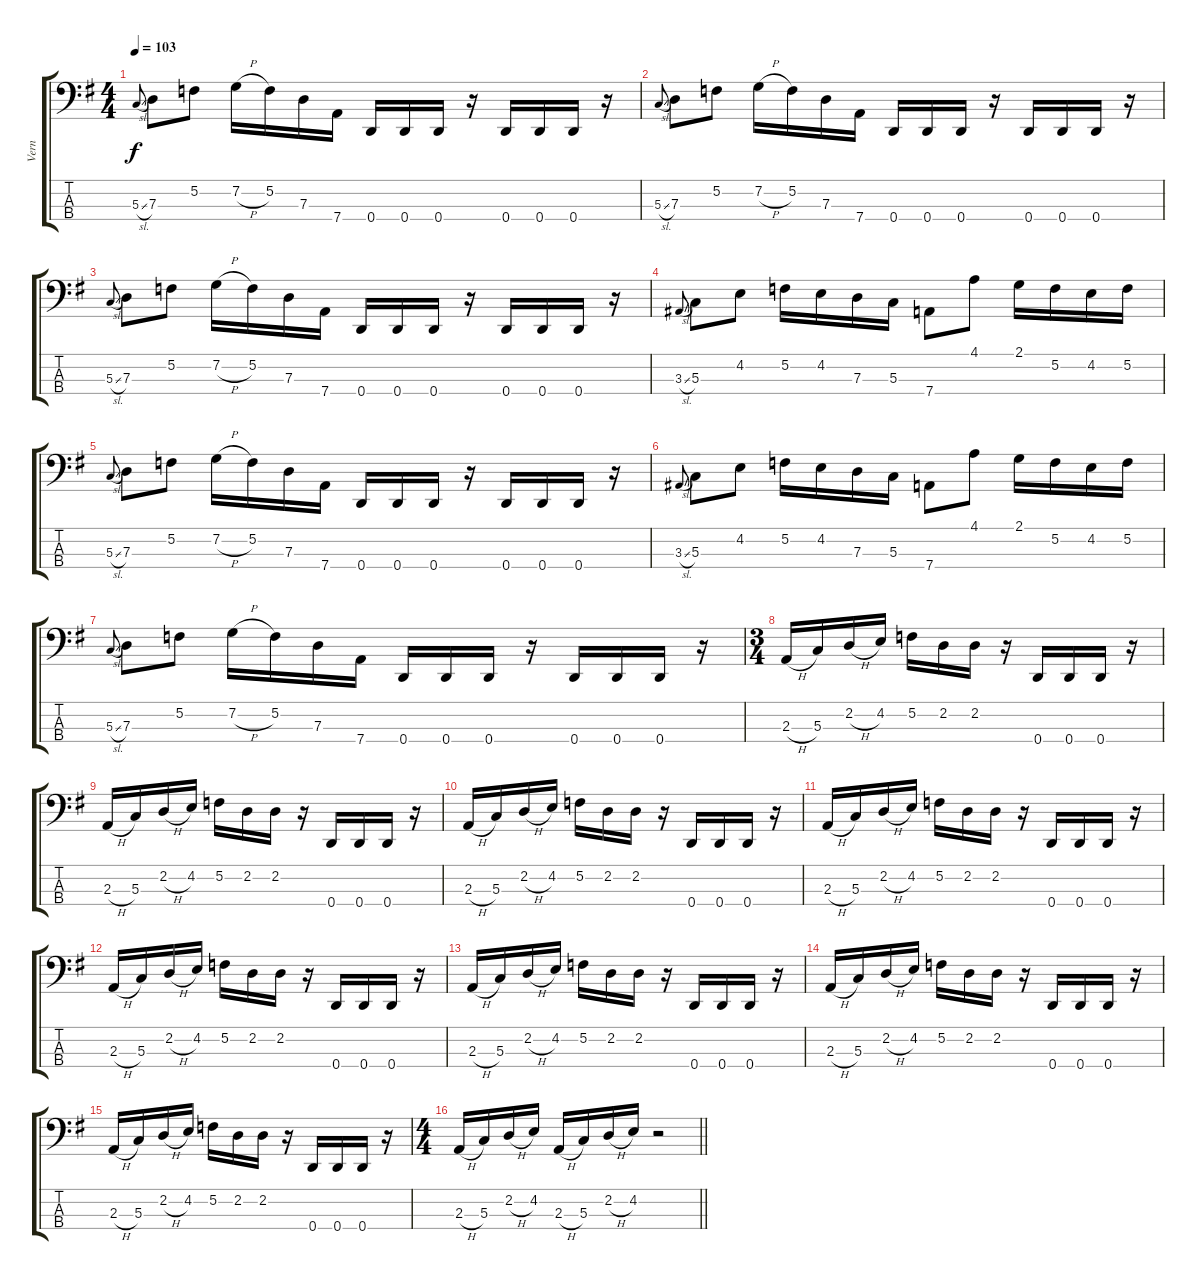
\track ("Vern" "Vern") {instrument electricbassfinger}
\staff {score tabs}
\tuning (F2 C2 G1 D1) {hide}
\ts (4 4)
\tempo 103
\clef f4
\ks g
5.3{sl}.8{gr onbeat dy f} 7.3.8 5.2.8 7.2{h}.16 5.2.16 7.3.16 7.4.16 0.4.16 0.4.16 0.4.16 r.16 0.4.16 0.4.16 0.4.16 r.16 |
5.3{sl}.8{gr onbeat} 7.3.8 5.2.8 7.2{h}.16 5.2.16 7.3.16 7.4.16 0.4.16 0.4.16 0.4.16 r.16 0.4.16 0.4.16 0.4.16 r.16 |
5.3{sl}.8{gr onbeat} 7.3.8 5.2.8 7.2{h}.16 5.2.16 7.3.16 7.4.16 0.4.16 0.4.16 0.4.16 r.16 0.4.16 0.4.16 0.4.16 r.16 |
3.3{sl}.8{gr onbeat} 5.3.8 4.2.8 5.2.16 4.2.16 7.3.16 5.3.16 7.4.8 4.1.8 2.1.16 5.2.16 4.2.16 5.2.16 |
5.3{sl}.8{gr onbeat} 7.3.8 5.2.8 7.2{h}.16 5.2.16 7.3.16 7.4.16 0.4.16 0.4.16 0.4.16 r.16 0.4.16 0.4.16 0.4.16 r.16 |
3.3{sl}.8{gr onbeat} 5.3.8 4.2.8 5.2.16 4.2.16 7.3.16 5.3.16 7.4.8 4.1.8 2.1.16 5.2.16 4.2.16 5.2.16 |
5.3{sl}.8{gr onbeat} 7.3.8 5.2.8 7.2{h}.16 5.2.16 7.3.16 7.4.16 0.4.16 0.4.16 0.4.16 r.16 0.4.16 0.4.16 0.4.16 r.16 |
\ts (3 4)
2.3{h}.16 5.3.16 2.2{h}.16 4.2.16 5.2.16 2.2.16 2.2.16 r.16 0.4.16 0.4.16 0.4.16 r.16 |
2.3{h}.16 5.3.16 2.2{h}.16 4.2.16 5.2.16 2.2.16 2.2.16 r.16 0.4.16 0.4.16 0.4.16 r.16 |
2.3{h}.16 5.3.16 2.2{h}.16 4.2.16 5.2.16 2.2.16 2.2.16 r.16 0.4.16 0.4.16 0.4.16 r.16 |
2.3{h}.16 5.3.16 2.2{h}.16 4.2.16 5.2.16 2.2.16 2.2.16 r.16 0.4.16 0.4.16 0.4.16 r.16 |
2.3{h}.16 5.3.16 2.2{h}.16 4.2.16 5.2.16 2.2.16 2.2.16 r.16 0.4.16 0.4.16 0.4.16 r.16 |
2.3{h}.16 5.3.16 2.2{h}.16 4.2.16 5.2.16 2.2.16 2.2.16 r.16 0.4.16 0.4.16 0.4.16 r.16 |
2.3{h}.16 5.3.16 2.2{h}.16 4.2.16 5.2.16 2.2.16 2.2.16 r.16 0.4.16 0.4.16 0.4.16 r.16 |
2.3{h}.16 5.3.16 2.2{h}.16 4.2.16 5.2.16 2.2.16 2.2.16 r.16 0.4.16 0.4.16 0.4.16 r.16 |
\ts (4 4)
\barLineRight lightlight
2.3{h}.16 5.3.16 2.2{h}.16 4.2.16 2.3{h}.16 5.3.16 2.2{h}.16 4.2.16 r.2
